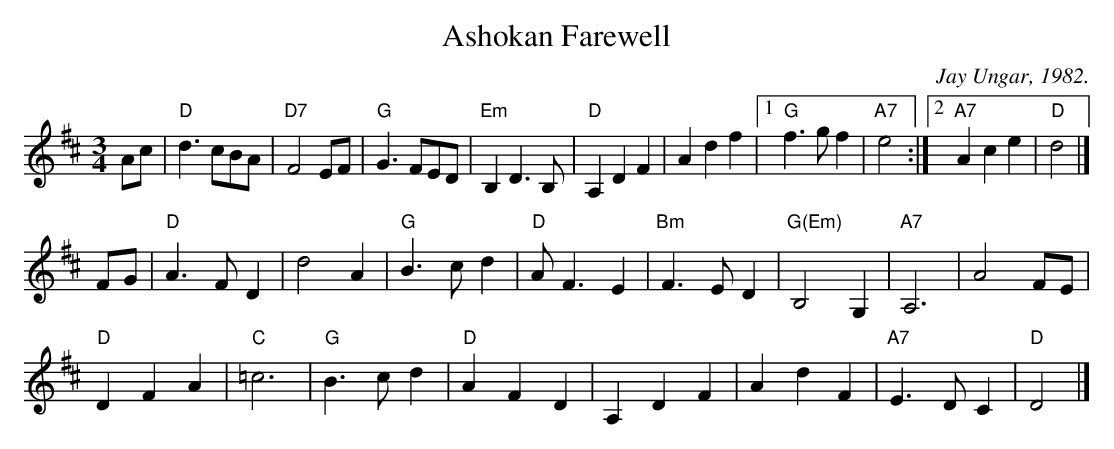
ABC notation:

X:1
T: Ashokan Farewell
C: Jay Ungar, 1982.
M: 3/4
L: 1/8
K: D
Ac |\
"D"d3 cBA | "D7"F4 EF | "G"G3 FED | "Em"B,2 D3 B, | "D"A,2 D2 F2 | A2 d2 f2 |[1 "G"f3 gf2 | "A7"e4 \
                                                                           :|[2 "A7"A2 c2 e2 | "D"d4 |]
FG |\
"D"A3 FD2 | d4 A2 | "G"B3 cd2 | "D"A F3 E2 | "Bm"F3 ED2 | "G(Em)"B,4 G,2 | "A7"A,6 | A4 FE |
"D"D2 F2 A2 | "C"=c6 | "G"B3 cd2 | "D"A2 F2 D2 | A,2 D2 F2 | A2 d2 F2 | "A7"E3 DC2 | "D"D4 |]
